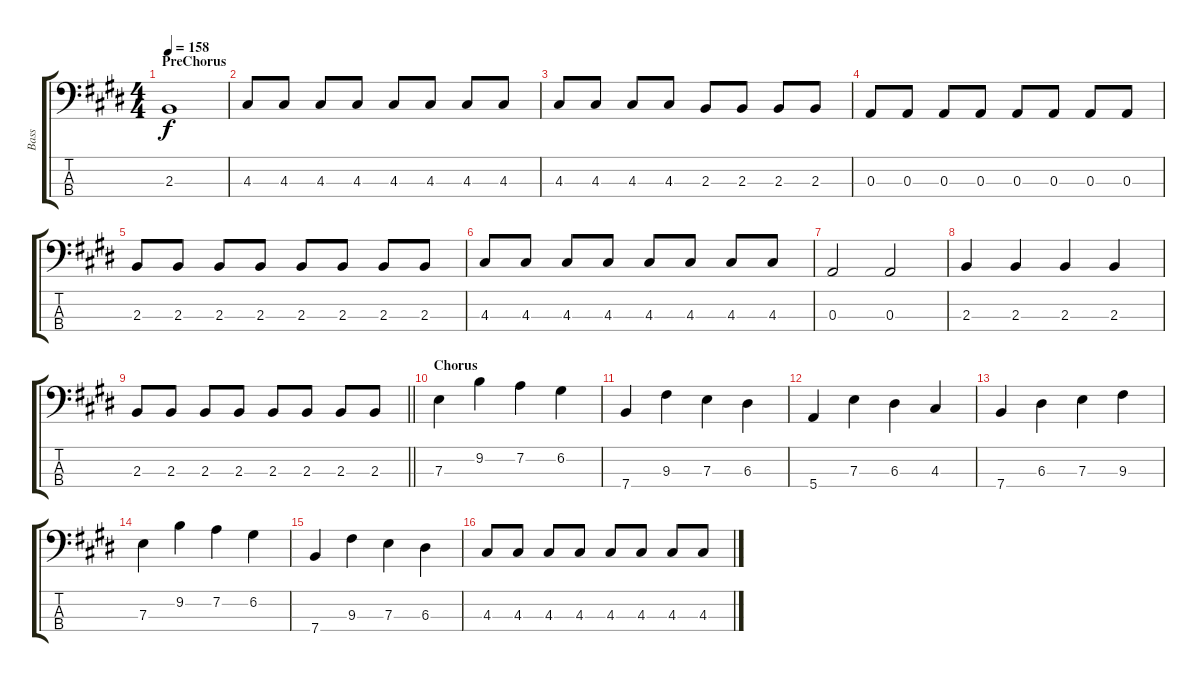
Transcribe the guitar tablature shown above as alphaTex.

\track ("Bass" "Bass") {instrument electricbasspick}
\staff {score tabs}
\tuning (G2 D2 A1 E1) {hide}
\ts (4 4)
\section ("" "PreChorus")
\tempo 158
\clef f4
\ks e
2.3.1{dy f} |
\ks c#minor
4.3.8 4.3.8 4.3.8 4.3.8 4.3.8 4.3.8 4.3.8 4.3.8 |
4.3.8 4.3.8 4.3.8 4.3.8 2.3.8 2.3.8 2.3.8 2.3.8 |
0.3.8 0.3.8 0.3.8 0.3.8 0.3.8 0.3.8 0.3.8 0.3.8 |
\ks e
2.3.8 2.3.8 2.3.8 2.3.8 2.3.8 2.3.8 2.3.8 2.3.8 |
\ks c#minor
4.3.8 4.3.8 4.3.8 4.3.8 4.3.8 4.3.8 4.3.8 4.3.8 |
0.3.2 0.3.2 |
\ks e
2.3.4 2.3.4 2.3.4 2.3.4 |
\barLineRight lightlight
\ks c#minor
2.3.8 2.3.8 2.3.8 2.3.8 2.3.8 2.3.8 2.3.8 2.3.8 |
\section ("" "Chorus")
\ks e
7.3.4 9.2.4 7.2.4 6.2.4 |
\ks c#minor
7.4.4 9.3.4 7.3.4 6.3.4 |
5.4.4 7.3.4 6.3.4 4.3.4 |
7.4.4 6.3.4 7.3.4 9.3.4 |
\ks e
7.3.4 9.2.4 7.2.4 6.2.4 |
\ks c#minor
7.4.4 9.3.4 7.3.4 6.3.4 |
4.3.8 4.3.8 4.3.8 4.3.8 4.3.8 4.3.8 4.3.8 4.3.8
